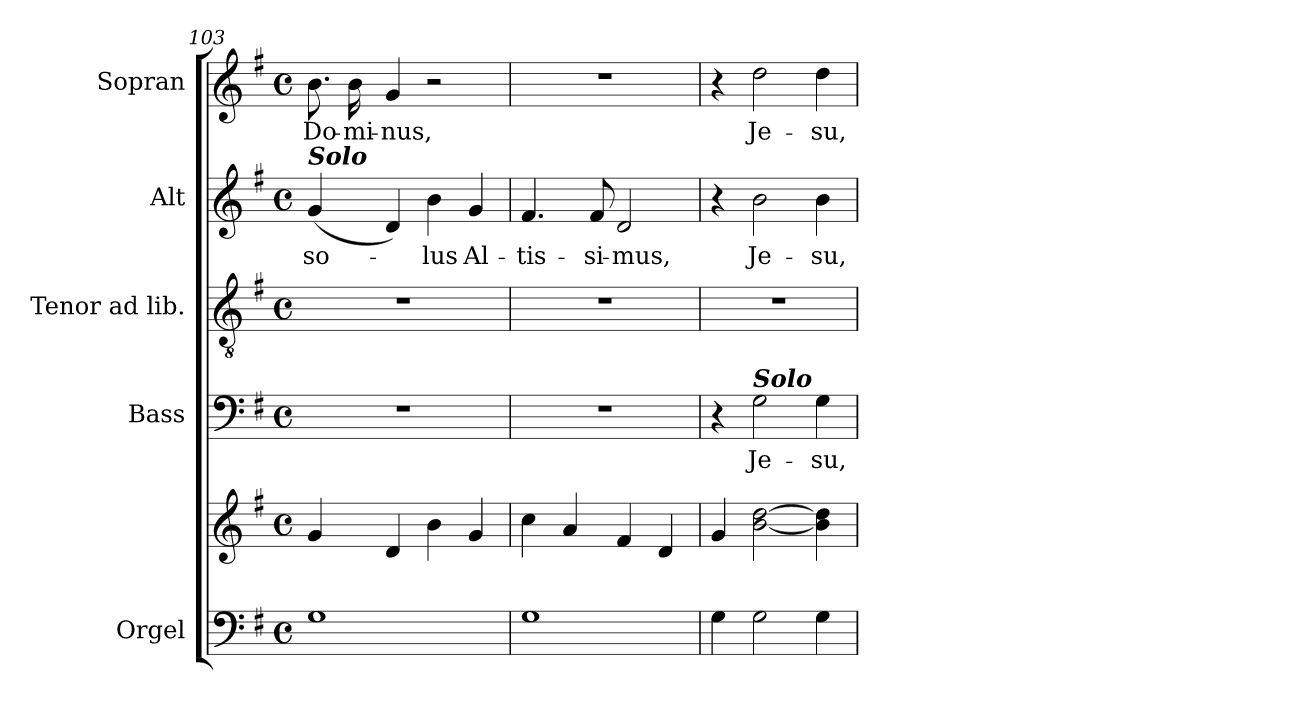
**kern	**kern	**kern	**text	**kern	**kern	**text	**kern	**text
*part5	*part5	*part4	*part4	*part3	*part2	*part2	*part1	*part1
*staff6	*staff5	*staff4	*staff4	*staff3	*staff2	*staff2	*staff1	*staff1
*I"Orgel	*	*I"Bass	*	*I"Tenor ad lib.	*I"Alt	*	*I"Sopran	*
*I'Org.	*	*I'B.	*	*I'T.	*I'A.	*	*I'S.	*
*clefF4	*clefG2	*clefF4	*	*clefGv2	*clefG2	*	*clefG2	*
*k[f#]	*k[f#]	*k[f#]	*	*k[f#]	*k[f#]	*	*k[f#]	*
*G:	*G:	*G:	*	*G:	*G:	*	*G:	*
*M4/4	*M4/4	*M4/4	*	*M4/4	*M4/4	*	*M4/4	*
*met(c)	*met(c)	*met(c)	*	*met(c)	*met(c)	*	*met(c)	*
=103	=103	=103	=103	=103	=103	=103	=103	=103
!	!	!	!	!	!LO:TX:a:Bi:t=Solo	!	!	!
!	!	!	!	!	!	!LO:LY:b	!	!LO:LY:b
1G	4g/	1r	.	1r	(<4g/	so-	8.b\	Do-
!	!	!	!	!	!	!	!	!LO:LY:b
.	.	.	.	.	.	.	16b\	-mi-
!	!	!	!	!	!	!	!	!LO:LY:b
.	4d/	.	.	.	4d/)	.	4g/	-nus,
!	!	!	!	!	!	!LO:LY:b	!	!
.	4b\	.	.	.	4b\	-lus	2r	.
!	!	!	!	!	!	!LO:LY:b	!	!
.	4g/	.	.	.	4g/	Al-	.	.
!!LO:LB:g=z
=104	=104	=104	=104	=104	=104	=104	=104	=104
!	!	!	!	!	!	!LO:LY:b	!	!
1G	4cc\	1r	.	1r	4.f#/	-tis-	1r	.
.	4a/	.	.	.	.	.	.	.
!	!	!	!	!	!	!LO:LY:b	!	!
.	.	.	.	.	8f#/	-si-	.	.
!	!	!	!	!	!	!LO:LY:b	!	!
.	4f#/	.	.	.	2d/	-mus,	.	.
.	4d/	.	.	.	.	.	.	.
=105	=105	=105	=105	=105	=105	=105	=105	=105
4G\	4g/	4r	.	1r	4r	.	4r	.
!	!	!LO:TX:a:Bi:t=Solo	!	!	!	!	!	!
!	!	!	!LO:LY:b	!	!	!LO:LY:b	!	!LO:LY:b
2G\	[2b\ [2dd\	2G\	Je-	.	2b\	Je-	2dd\	Je-
!	!	!	!LO:LY:b	!	!	!LO:LY:b	!	!LO:LY:b
4G\	4b\] 4dd\]	4G\	-su,	.	4b\	-su,	4dd\	-su,
=	=	=	=	=	=	=	=	=
*-	*-	*-	*-	*-	*-	*-	*-	*-
